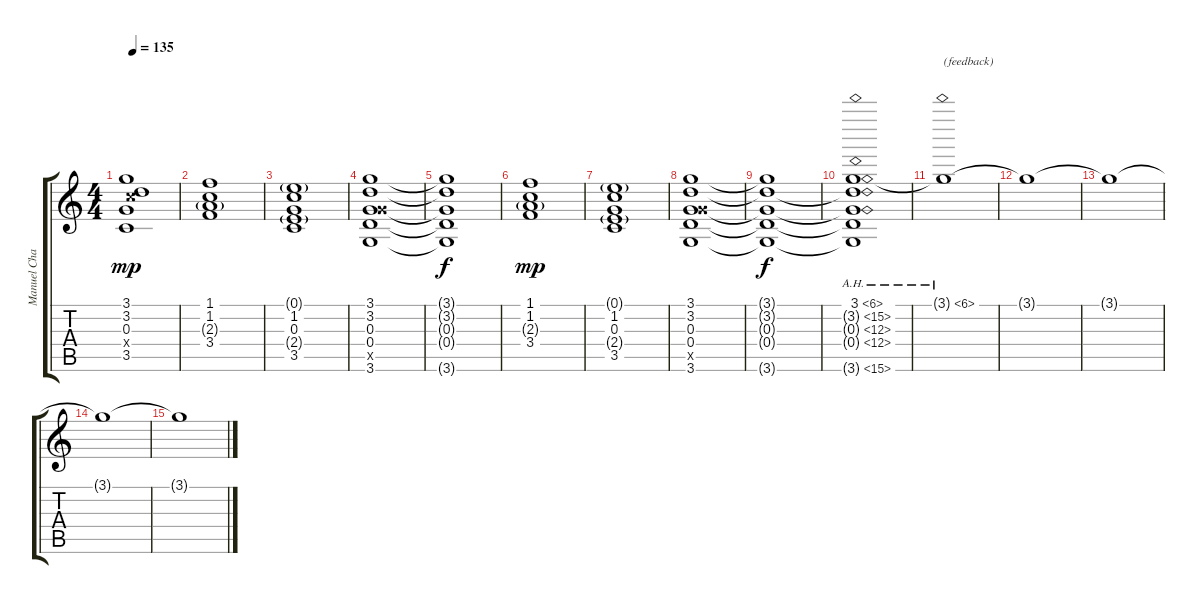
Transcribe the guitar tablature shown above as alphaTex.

\track ("Manuel Charlton (guitar lead, slide)" "Manuel Cha") {instrument distortionguitar}
\staff {score tabs}
\tuning (E4 B3 G3 D3 A2 E2) {hide}
\ts (4 4)
\tempo 135
\clef g2
\ks c
(3.1 3.2 0.3 10.4{x} 3.5).1{dy mp} |
(1.1 1.2 2.3{g} 3.4).1 |
(0.1{g} 1.2 0.3 2.4{g} 3.5).1 |
(3.1 3.2 0.3 0.4 10.5{x} 3.6).1 |
(3.1{t} 3.2{t} 0.3{t} 0.4{t} 3.6{t}).1{dy f} |
(1.1 1.2 2.3{g} 3.4).1{dy mp} |
(0.1{g} 1.2 0.3 2.4{g} 3.5).1 |
(3.1 3.2 0.3 0.4 10.5{x} 3.6).1 |
(3.1{t} 3.2{t} 0.3{t} 0.4{t} 3.6{t}).1{dy f} |
(3.1{ah 3} 3.2{ah 12 t} 0.3{ah 12 t} 0.4{ah 12 t} 3.6{ah 12 t}).1{volume 10} |
3.1{ah 3 t}.1{txt "(feedback)"} |
3.1{t}.1{volume 6} |
3.1{t}.1 |
3.1{t}.1{volume 0} |
3.1{t}.1
